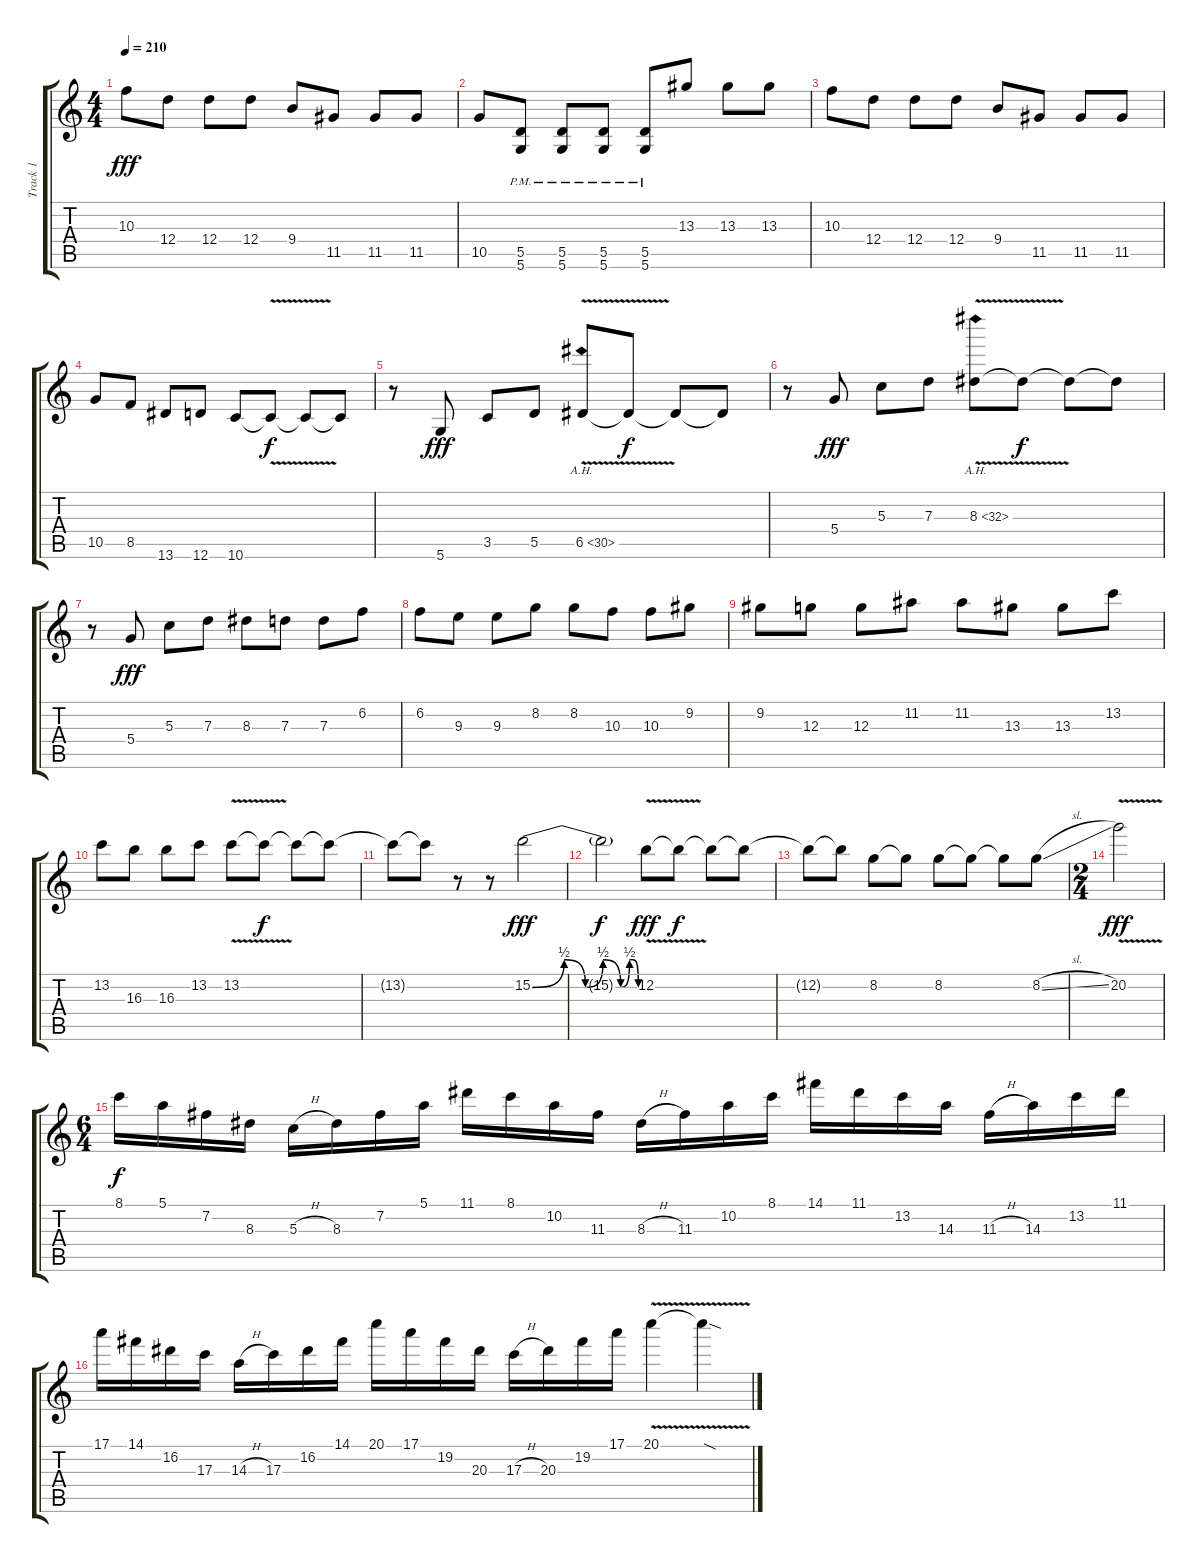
\track ("Track 1" "Track 1") {instrument distortionguitar}
\staff {score tabs}
\tuning (E4 B3 G3 D3 A2 D2) {hide}
\ts (4 4)
\tempo 210
\clef g2
\ks c
10.3.8{dy fff} 12.4.8 12.4.8 12.4.8 9.4.8 11.5.8 11.5.8 11.5.8 |
10.5.8 (5.5{pm} 5.6{pm}).8 (5.5{pm} 5.6{pm}).8 (5.5{pm} 5.6{pm}).8 (5.5{pm} 5.6{pm}).8 13.3.8 13.3.8 13.3.8 |
10.3.8 12.4.8 12.4.8 12.4.8 9.4.8 11.5.8 11.5.8 11.5.8 |
10.5.8 8.5.8 13.6.8 12.6.8 10.6.8 10.6{v t}.8{dy f} 10.6{t}.8 10.6{t}.8 |
r.8 5.6.8{dy fff} 3.5.8 5.5.8 6.5{ah 24 v}.8 6.5{t}.8{dy f} 6.5{t}.8 6.5{t}.8 |
r.8 5.4.8{dy fff} 5.3.8 7.3.8 8.3{ah 24 v}.8 8.3{t}.8{dy f} 8.3{t}.8 8.3{t}.8 |
r.8 5.4.8{dy fff} 5.3.8 7.3.8 8.3.8 7.3.8 7.3.8 6.2.8 |
6.2.8 9.3.8 9.3.8 8.2.8 8.2.8 10.3.8 10.3.8 9.2.8 |
9.2.8 12.3.8 12.3.8 11.2.8 11.2.8 13.3.8 13.3.8 13.2.8 |
13.2.8 16.3.8 16.3.8 13.2.8 13.2{v}.8 13.2{t}.8{dy f} 13.2{t}.8 13.2{t}.8 |
13.2{t}.8 13.2{t}.8 r.8 r.8 15.2{be (custom 0 0 18 2 30 0 40 2 50 0 55 2 57 2 60 0)}.2{dy fff} |
15.2{t}.2{dy f} 12.2{v}.8{dy fff} 12.2{t}.8{dy f} 12.2{t}.8 12.2{t}.8 |
12.2{t}.8 12.2{t}.8 8.2.8 8.2{t}.8 8.2.8 8.2{t}.8 8.2{t}.8 8.2{sl}.8 |
\ts (2 4)
20.2{v}.2{dy fff} |
\ts (6 4)
8.1.16{dy f} 5.1.16 7.2.16 8.3.16 5.3{h}.16 8.3.16 7.2.16 5.1.16 11.1.16 8.1.16 10.2.16 11.3.16 8.3{h}.16 11.3.16 10.2.16 8.1.16 14.1.16 11.1.16 13.2.16 14.3.16 11.3{h}.16 14.3.16 13.2.16 11.1.16 |
17.1.16 14.1.16 16.2.16 17.3.16 14.3{h}.16 17.3.16 16.2.16 14.1.16 20.1.16 17.1.16 19.2.16 20.3.16 17.3{h}.16 20.3.16 19.2.16 17.1.16 20.1{v}.4 20.1{sod t}.4
